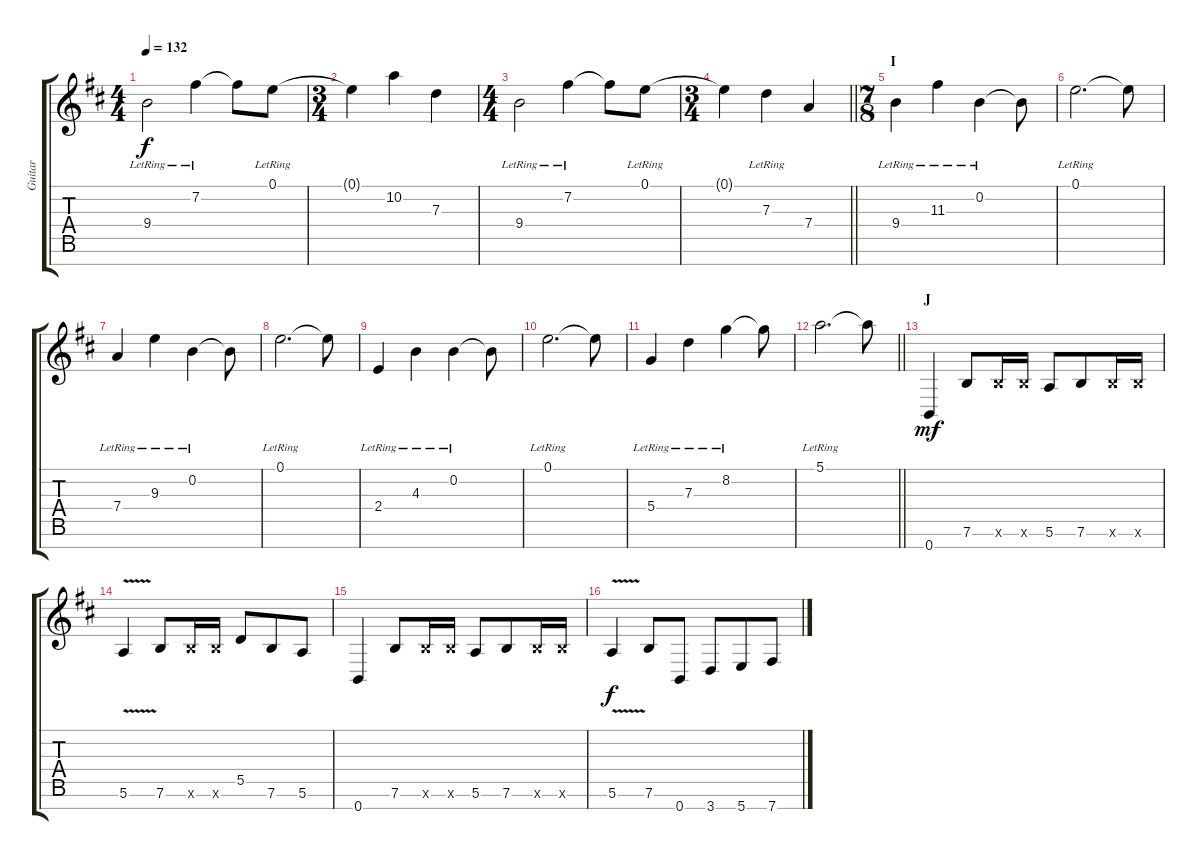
\track ("Guitar" "Guitar") {instrument acousticguitarsteel}
\staff {score tabs}
\tuning (E4 B3 G3 D3 A2 E2 B1) {hide}
\ts (4 4)
\tempo 132
\clef g2
\ks bminor
9.4{lr}.2{dy f} 7.2{lr}.4 7.2{t}.8 0.1{lr}.8 |
\ts (3 4)
0.1{t}.4 10.2.4 7.3.4 |
\ts (4 4)
9.4{lr}.2 7.2{lr}.4 7.2{t}.8 0.1{lr}.8 |
\ts (3 4)
\barLineRight lightlight
0.1{t}.4 7.3{lr}.4 7.4.4 |
\ts (7 8)
\section ("" "I")
9.4{lr}.4 11.3{lr}.4 0.2{lr}.4 0.2{t}.8 |
0.1{lr}.2{d} 0.1{t}.8 |
7.4{lr}.4 9.3{lr}.4 0.2{lr}.4 0.2{t}.8 |
0.1{lr}.2{d} 0.1{t}.8 |
2.4{lr}.4 4.3{lr}.4 0.2{lr}.4 0.2{t}.8 |
0.1{lr}.2{d} 0.1{t}.8 |
5.4{lr}.4 7.3{lr}.4 8.2{lr}.4 8.2{t}.8 |
\barLineRight lightlight
5.1{lr}.2{d} 5.1{t}.8 |
\section ("" "J")
0.7.4{dy mf} 7.6.8 7.6{x}.16 7.6{x}.16 5.6.8 7.6.8 7.6{x}.16 7.6{x}.16 |
5.6{v}.4 7.6.8 7.6{x}.16 7.6{x}.16 5.5.8 7.6.8 5.6.8 |
0.7.4 7.6.8 7.6{x}.16 7.6{x}.16 5.6.8 7.6.8 7.6{x}.16 7.6{x}.16 |
5.6{v}.4{dy f} 7.6.8 0.7.8 3.7.8 5.7.8 7.7.8
